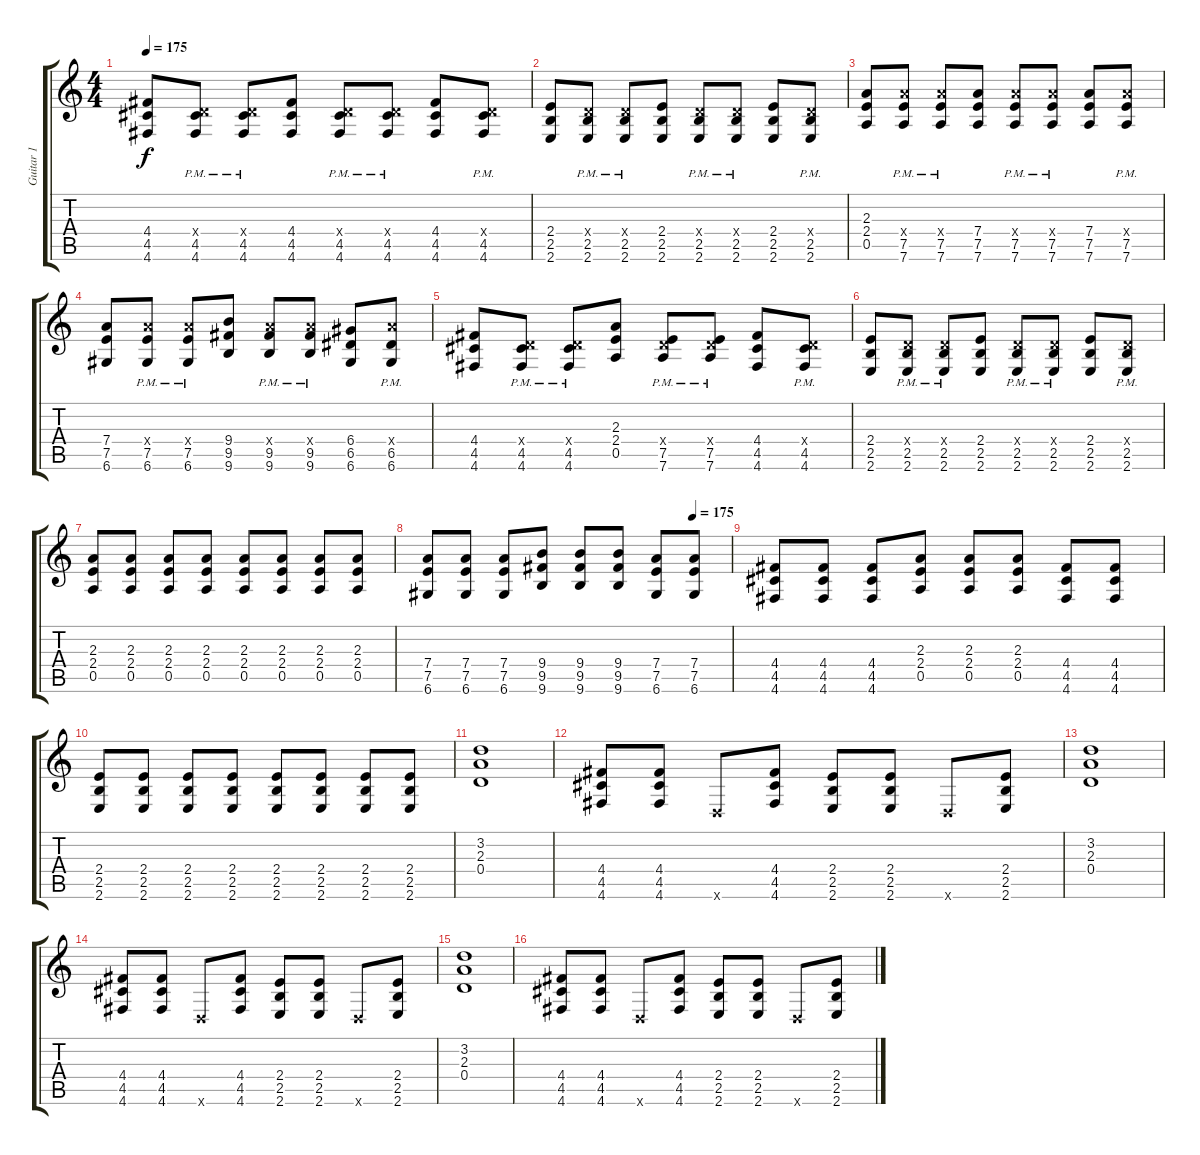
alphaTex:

\track ("Guitar 1" "Guitar 1") {instrument distortionguitar}
\staff {score tabs}
\tuning (E4 B3 G3 D3 A2 D2) {hide}
\ts (4 4)
\tempo 175
\clef g2
\ks c
(4.4 4.5 4.6).8{dy f} (0.4{x} 4.5{pm} 4.6{pm}).8 (0.4{x} 4.5{pm} 4.6{pm}).8 (4.4 4.5 4.6).8 (0.4{x} 4.5{pm} 4.6{pm}).8 (0.4{x} 4.5{pm} 4.6{pm}).8 (4.4 4.5 4.6).8 (0.4{x} 4.5{pm} 4.6{pm}).8 |
(2.4 2.5 2.6).8 (0.4{x} 2.5{pm} 2.6{pm}).8 (0.4{x} 2.5{pm} 2.6{pm}).8 (2.4 2.5 2.6).8 (0.4{x} 2.5{pm} 2.6{pm}).8 (0.4{x} 2.5{pm} 2.6{pm}).8 (2.4 2.5 2.6).8 (0.4{x} 2.5{pm} 2.6{pm}).8 |
(2.3 2.4 0.5).8 (7.4{x} 7.5{pm} 7.6{pm}).8 (7.4{x} 7.5{pm} 7.6{pm}).8 (7.4 7.5 7.6).8 (7.4{x} 7.5{pm} 7.6{pm}).8 (7.4{x} 7.5{pm} 7.6{pm}).8 (7.4 7.5 7.6).8 (7.4{x} 7.5{pm} 7.6{pm}).8 |
(7.4 7.5 6.6).8 (7.4{x} 7.5{pm} 6.6{pm}).8 (7.4{x} 7.5{pm} 6.6{pm}).8 (9.4 9.5 9.6).8 (7.4{x} 9.5{pm} 9.6{pm}).8 (7.4{x} 9.5{pm} 9.6{pm}).8 (6.4 6.5 6.6).8 (7.4{x} 6.5{pm} 6.6{pm}).8 |
(4.4 4.5 4.6).8 (0.4{x} 4.5{pm} 4.6{pm}).8 (0.4{x} 4.5{pm} 4.6{pm}).8 (2.3 2.4 0.5).8 (0.4{x} 7.5{pm} 7.6{pm}).8 (0.4{x} 7.5{pm} 7.6{pm}).8 (4.4 4.5 4.6).8 (0.4{x} 4.5{pm} 4.6{pm}).8 |
(2.4 2.5 2.6).8 (0.4{x} 2.5{pm} 2.6{pm}).8 (0.4{x} 2.5{pm} 2.6{pm}).8 (2.4 2.5 2.6).8 (0.4{x} 2.5{pm} 2.6{pm}).8 (0.4{x} 2.5{pm} 2.6{pm}).8 (2.4 2.5 2.6).8 (0.4{x} 2.5{pm} 2.6{pm}).8 |
(2.3 2.4 0.5).8 (2.3 2.4 0.5).8 (2.3 2.4 0.5).8 (2.3 2.4 0.5).8 (2.3 2.4 0.5).8 (2.3 2.4 0.5).8 (2.3 2.4 0.5).8 (2.3 2.4 0.5).8 |
\tempo (175 0.875)
(7.4 7.5 6.6).8 (7.4 7.5 6.6).8 (7.4 7.5 6.6).8 (9.4 9.5 9.6).8 (9.4 9.5 9.6).8 (9.4 9.5 9.6).8 (7.4 7.5 6.6).8 (7.4 7.5 6.6).8 |
(4.4 4.5 4.6).8 (4.4 4.5 4.6).8 (4.4 4.5 4.6).8 (2.3 2.4 0.5).8 (2.3 2.4 0.5).8 (2.3 2.4 0.5).8 (4.4 4.5 4.6).8 (4.4 4.5 4.6).8 |
(2.4 2.5 2.6).8 (2.4 2.5 2.6).8 (2.4 2.5 2.6).8 (2.4 2.5 2.6).8 (2.4 2.5 2.6).8 (2.4 2.5 2.6).8 (2.4 2.5 2.6).8 (2.4 2.5 2.6).8 |
(3.2 2.3 0.4).1 |
(4.4 4.5 4.6).8 (4.4 4.5 4.6).8 0.6{x}.8 (4.4 4.5 4.6).8 (2.4 2.5 2.6).8 (2.4 2.5 2.6).8 0.6{x}.8 (2.4 2.5 2.6).8 |
(3.2 2.3 0.4).1 |
(4.4 4.5 4.6).8 (4.4 4.5 4.6).8 0.6{x}.8 (4.4 4.5 4.6).8 (2.4 2.5 2.6).8 (2.4 2.5 2.6).8 0.6{x}.8 (2.4 2.5 2.6).8 |
(3.2 2.3 0.4).1 |
(4.4 4.5 4.6).8 (4.4 4.5 4.6).8 0.6{x}.8 (4.4 4.5 4.6).8 (2.4 2.5 2.6).8 (2.4 2.5 2.6).8 0.6{x}.8 (2.4 2.5 2.6).8
